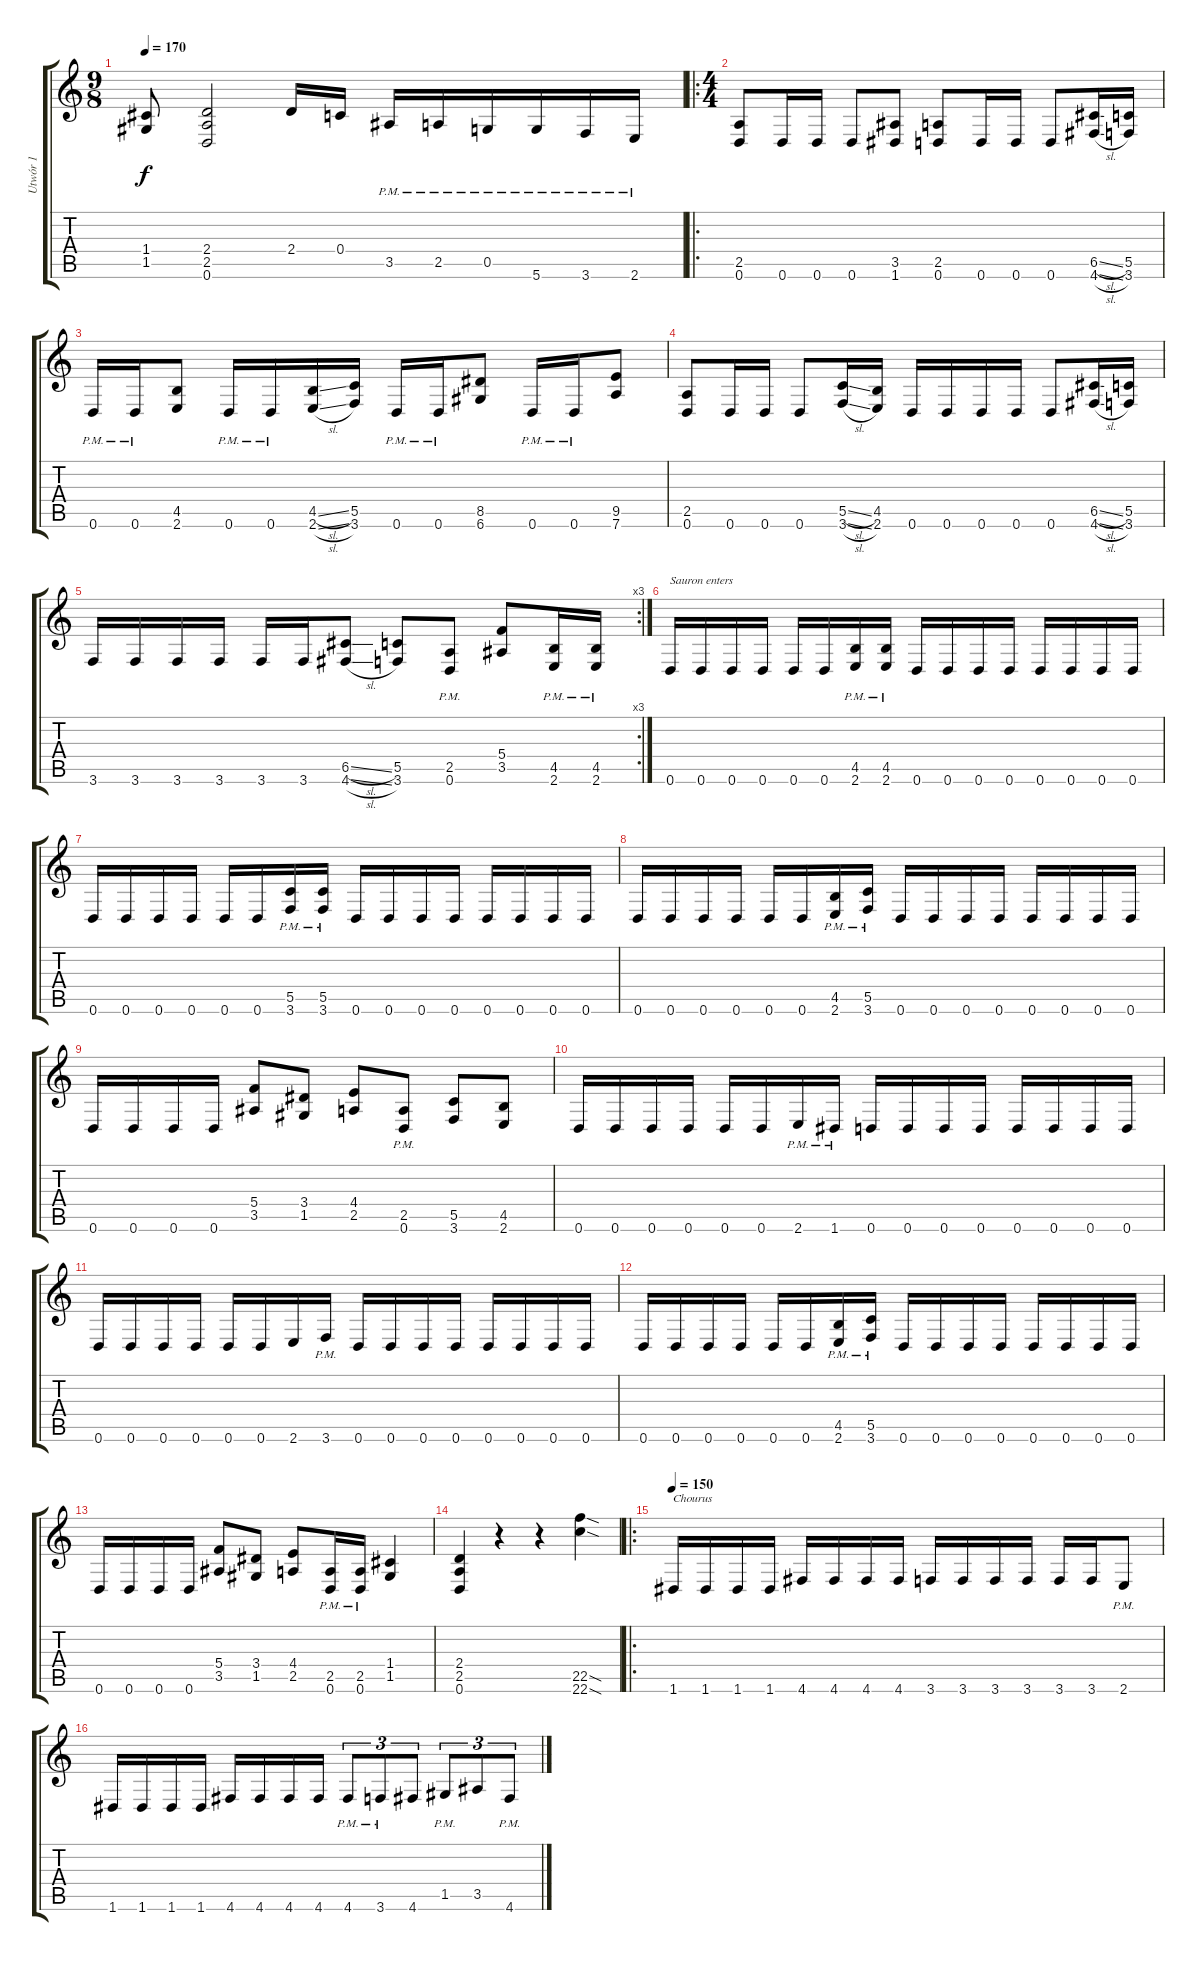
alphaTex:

\track ("Utwór 1" "Utwór 1") {instrument distortionguitar}
\staff {score tabs}
\tuning (D4 A3 F3 C3 G2 D2) {hide}
\ts (9 8)
\tempo 170
\clef g2
\ks c
(1.4 1.5).8{dy f} (2.4 2.5 0.6).2 2.4.16 0.4.16 3.5{pm}.16 2.5{pm}.16 0.5{pm}.16 5.6{pm}.16 3.6{pm}.16 2.6{pm}.16 |
\ro
\ts (4 4)
(2.5 0.6).8 0.6.16 0.6.16 0.6.8 (3.5 1.6).8 (2.5 0.6).8 0.6.16 0.6.16 0.6.8 (6.5{sl} 4.6{sl}).16 (5.5 3.6).16 |
0.6{pm}.16 0.6{pm}.16 (4.5 2.6).8 0.6{pm}.16 0.6{pm}.16 (4.5{sl} 2.6{sl}).16 (5.5 3.6).16 0.6{pm}.16 0.6{pm}.16 (8.5 6.6).8 0.6{pm}.16 0.6{pm}.16 (9.5 7.6).8 |
(2.5 0.6).8 0.6.16 0.6.16 0.6.8 (5.5{sl} 3.6{sl}).16 (4.5 2.6).16 0.6.16 0.6.16 0.6.16 0.6.16 0.6.8 (6.5{sl} 4.6{sl}).16 (5.5 3.6).16 |
\rc 3
3.6.16 3.6.16 3.6.16 3.6.16 3.6.16 3.6.16 (6.5{sl} 4.6{sl}).8 (5.5 3.6).8 (2.5{pm} 0.6{pm}).8 (5.4 3.5).8 (4.5{pm} 2.6{pm}).16 (4.5{pm} 2.6{pm}).16 |
0.6.16{txt "Sauron enters"} 0.6.16 0.6.16 0.6.16 0.6.16 0.6.16 (4.5{pm} 2.6{pm}).16 (4.5{pm} 2.6{pm}).16 0.6.16 0.6.16 0.6.16 0.6.16 0.6.16 0.6.16 0.6.16 0.6.16 |
0.6.16 0.6.16 0.6.16 0.6.16 0.6.16 0.6.16 (5.5{pm} 3.6{pm}).16 (5.5{pm} 3.6{pm}).16 0.6.16 0.6.16 0.6.16 0.6.16 0.6.16 0.6.16 0.6.16 0.6.16 |
0.6.16 0.6.16 0.6.16 0.6.16 0.6.16 0.6.16 (4.5{pm} 2.6{pm}).16 (5.5{pm} 3.6{pm}).16 0.6.16 0.6.16 0.6.16 0.6.16 0.6.16 0.6.16 0.6.16 0.6.16 |
0.6.16 0.6.16 0.6.16 0.6.16 (5.4 3.5).8 (3.4 1.5).8 (4.4 2.5).8 (2.5{pm} 0.6{pm}).8 (5.5 3.6).8 (4.5 2.6).8 |
0.6.16 0.6.16 0.6.16 0.6.16 0.6.16 0.6.16 2.6{pm}.16 1.6{pm}.16 0.6.16 0.6.16 0.6.16 0.6.16 0.6.16 0.6.16 0.6.16 0.6.16 |
0.6.16 0.6.16 0.6.16 0.6.16 0.6.16 0.6.16 2.6.16 3.6{pm}.16 0.6.16 0.6.16 0.6.16 0.6.16 0.6.16 0.6.16 0.6.16 0.6.16 |
0.6.16 0.6.16 0.6.16 0.6.16 0.6.16 0.6.16 (4.5{pm} 2.6{pm}).16 (5.5{pm} 3.6{pm}).16 0.6.16 0.6.16 0.6.16 0.6.16 0.6.16 0.6.16 0.6.16 0.6.16 |
0.6.16 0.6.16 0.6.16 0.6.16 (5.4 3.5).8 (3.4 1.5).8 (4.4 2.5).8 (2.5{pm} 0.6{pm}).16 (2.5{pm} 0.6{pm}).16 (1.4 1.5).4 |
(2.4 2.5 0.6).4 r.4 r.4 (22.5{sod} 22.6{sod}).4 |
\ro
\tempo 150
1.6.16{txt "Chourus"} 1.6.16 1.6.16 1.6.16 4.6.16 4.6.16 4.6.16 4.6.16 3.6.16 3.6.16 3.6.16 3.6.16 3.6.16 3.6.16 2.6{pm}.8 |
1.6.16 1.6.16 1.6.16 1.6.16 4.6.16 4.6.16 4.6.16 4.6.16 4.6{pm}.8{tu (3 2)} 3.6{pm}.8{tu (3 2)} 4.6.8{tu (3 2)} 1.5{pm}.8{tu (3 2)} 3.5.8{tu (3 2)} 4.6{pm}.8{tu (3 2)}
